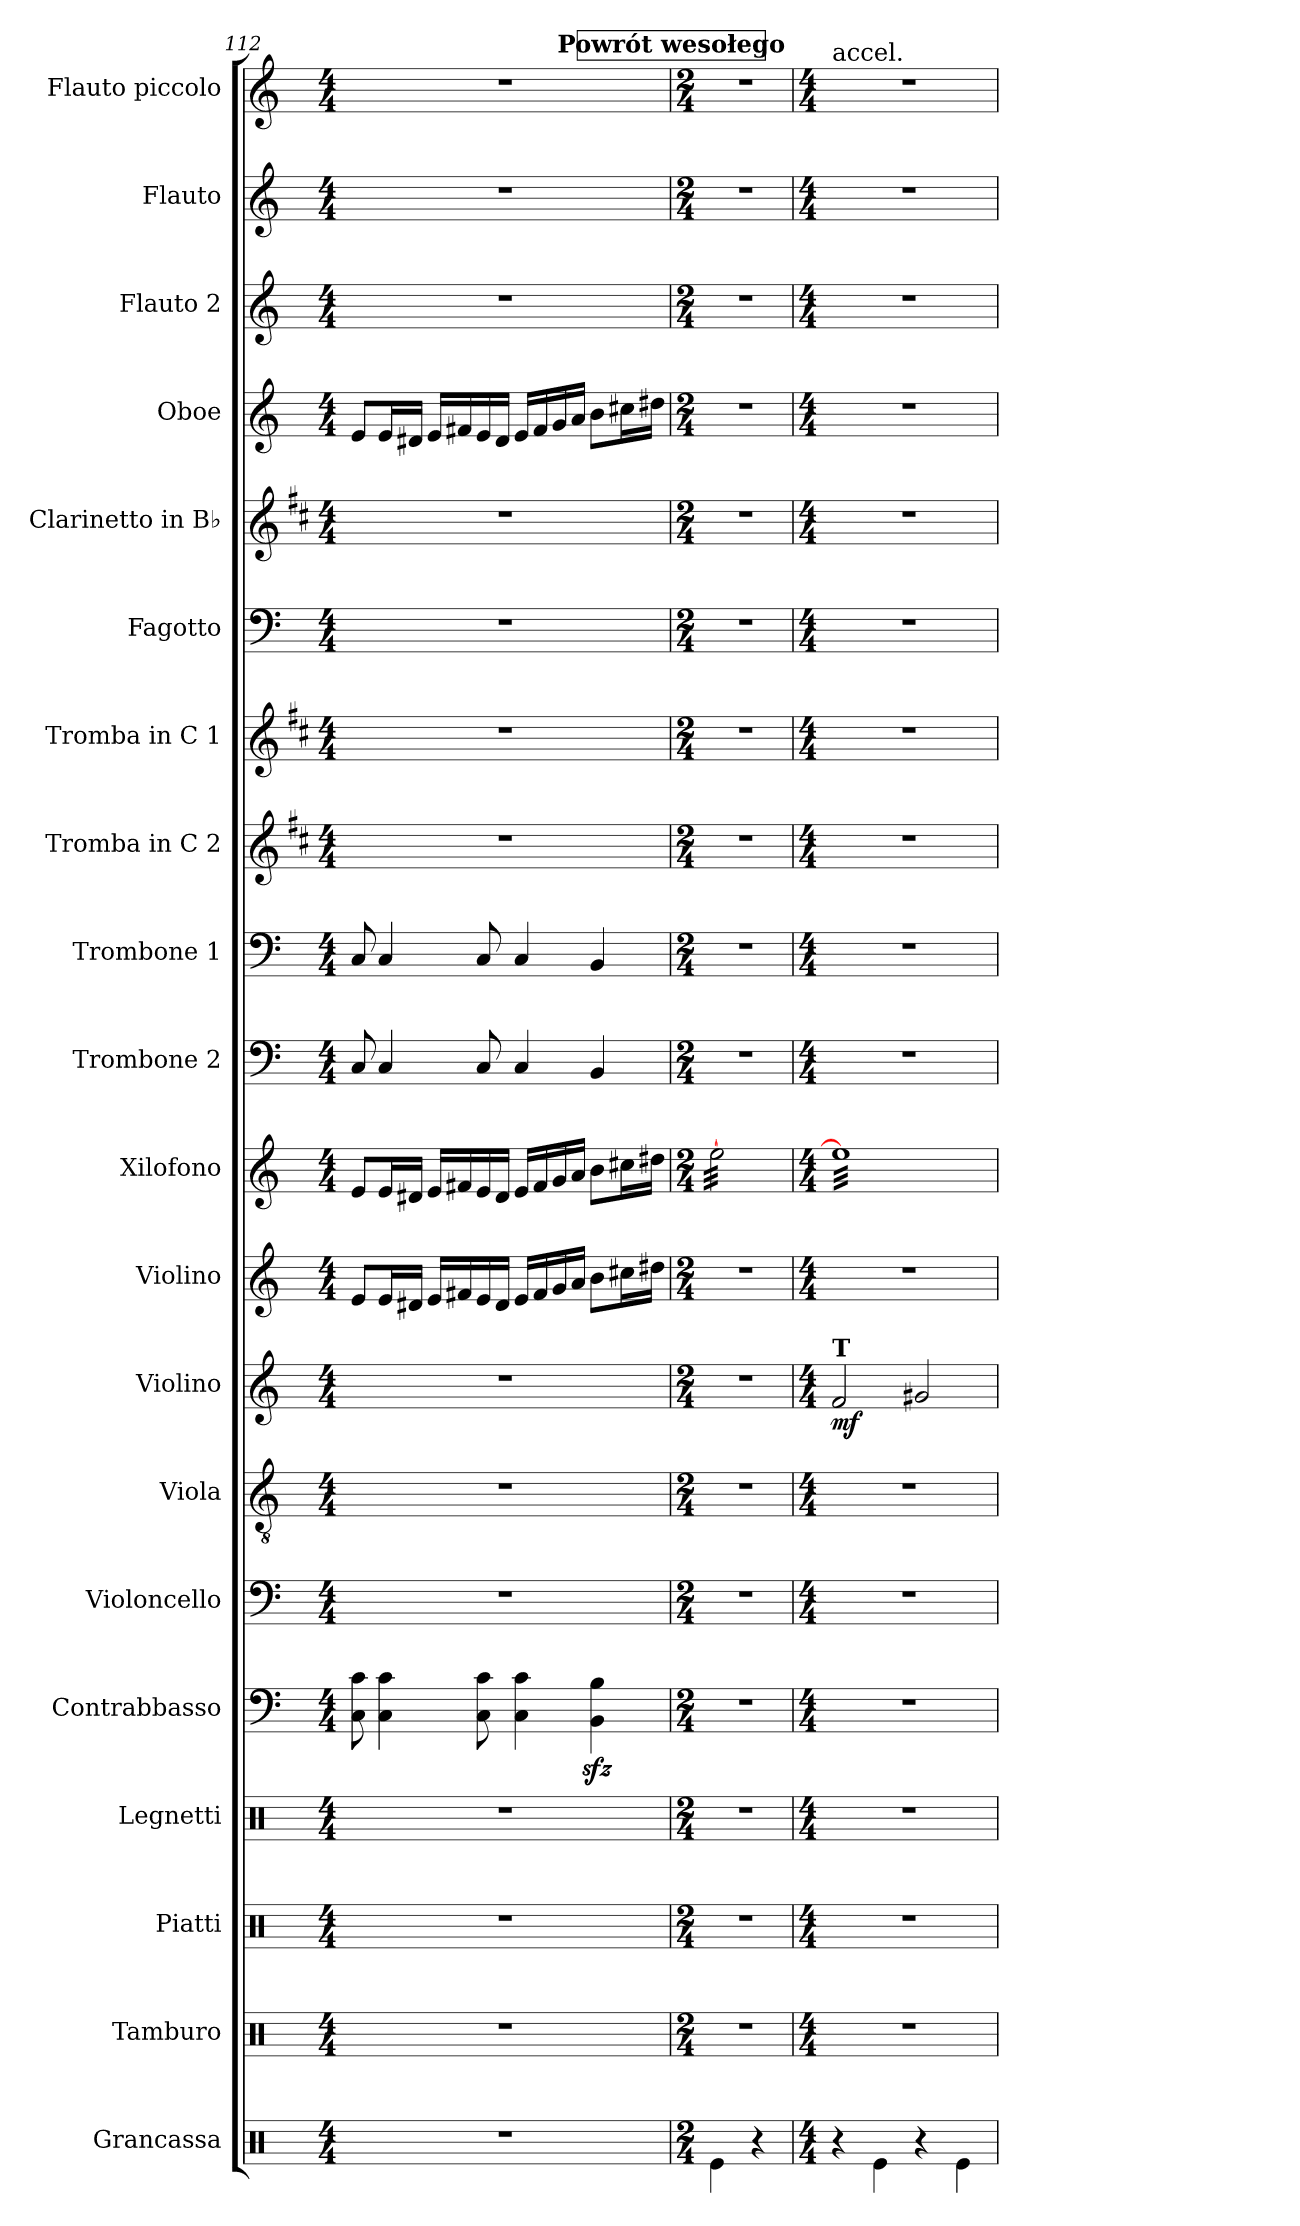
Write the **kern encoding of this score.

**kern	**kern	**kern	**kern	**kern	**kern	**kern	**kern	**dynam	**kern	**kern	**kern	**kern	**kern	**kern	**kern	**kern	**kern	**kern	**kern	**kern
*part20	*part19	*part18	*part17	*part16	*part15	*part14	*part13	*part13	*part12	*part11	*part10	*part9	*part8	*part7	*part6	*part5	*part4	*part3	*part2	*part1
*staff20	*staff19	*staff18	*staff17	*staff16	*staff15	*staff14	*staff13	*staff13	*staff12	*staff11	*staff10	*staff9	*staff8	*staff7	*staff6	*staff5	*staff4	*staff3	*staff2	*staff1
*I"Grancassa	*I"Tamburo	*I"Piatti	*I"Legnetti	*I"Contrabbasso	*I"Violoncello	*I"Viola	*I"Violino	*	*I"Violino	*I"Xilofono	*I"Trombone 2	*I"Trombone 1	*I"Tromba in C 2	*I"Tromba in C 1	*I"Fagotto	*I"Clarinetto in B♭	*I"Oboe	*I"Flauto 2	*I"Flauto	*I"Flauto piccolo
*I'Gr.	*I'Tamb.	*I'P-tti	*I'L-tti	*I'C-b.	*I'V-c.	*I'V-la	*I'V-no	*	*I'V-no	*I'Xil.	*I'Tr-ne 2	*I'Tr-ne 1	*I'Tr-ba in C 2	*I'Tr-ba in C 1	*I'Fag.	*I'Cl. in B♭	*I'Ob.	*I'Fl. 2	*I'Fl.	*I'Fl. picc.
!!LO:PB:g=z
*clefX	*clefX	*clefX	*clefX	*clefF4	*clefF4	*clefGv2	*clefG2	*	*clefG2	*clefG2	*clefF4	*clefF4	*clefG2	*clefG2	*clefF4	*clefG2	*clefG2	*clefG2	*clefG2	*clefG2
*	*	*	*	*ITrd7c12	*	*	*	*	*	*ITrd-7c-12	*	*	*ITrd1c2	*ITrd1c2	*	*ITrd1c2	*	*	*	*ITrd-7c-12
*k[]	*k[]	*k[]	*k[]	*k[]	*k[]	*k[]	*k[]	*	*k[]	*k[]	*k[]	*k[]	*k[]	*k[]	*k[]	*k[]	*k[]	*k[]	*k[]	*k[]
*M4/4	*M4/4	*M4/4	*M4/4	*M4/4	*M4/4	*M4/4	*M4/4	*	*M4/4	*M4/4	*M4/4	*M4/4	*M4/4	*M4/4	*M4/4	*M4/4	*M4/4	*M4/4	*M4/4	*M4/4
=112	=112	=112	=112	=112	=112	=112	=112	=112	=112	=112	=112	=112	=112	=112	=112	=112	=112	=112	=112	=112
1r	1r	1r	1r	8CC\ 8C\	1r	1r	1r	.	8e/L	8ee/L	8C/	8C/	1r	1r	1r	1r	8e/L	1r	1r	1r
.	.	.	.	4CC\ 4C\	.	.	.	.	16e/L	16ee/L	4C/	4C/	.	.	.	.	16e/L	.	.	.
.	.	.	.	.	.	.	.	.	16d#X/JJ	16dd#X/JJ	.	.	.	.	.	.	16d#X/JJ	.	.	.
.	.	.	.	.	.	.	.	.	16e/LL	16ee/LL	.	.	.	.	.	.	16e/LL	.	.	.
.	.	.	.	.	.	.	.	.	16f#X/	16ff#X/	.	.	.	.	.	.	16f#X/	.	.	.
.	.	.	.	8CC\ 8C\	.	.	.	.	16e/	16ee/	8C/	8C/	.	.	.	.	16e/	.	.	.
.	.	.	.	.	.	.	.	.	16d#/JJ	16dd#/JJ	.	.	.	.	.	.	16d#/JJ	.	.	.
.	.	.	.	4CC\ 4C\	.	.	.	.	16e/LL	16ee/LL	4C/	4C/	.	.	.	.	16e/LL	.	.	.
.	.	.	.	.	.	.	.	.	16f#/	16ff#/	.	.	.	.	.	.	16f#/	.	.	.
.	.	.	.	.	.	.	.	.	16g/	16gg/	.	.	.	.	.	.	16g/	.	.	.
.	.	.	.	.	.	.	.	.	16a/JJ	16aa/JJ	.	.	.	.	.	.	16a/JJ	.	.	.
.	.	.	.	4BBB\zz< 4BB\zz<	.	.	.	.	8b\L	8bb\L	4BB/	4BB/	.	.	.	.	8b\L	.	.	.
.	.	.	.	.	.	.	.	.	16cc#X\L	16ccc#X\L	.	.	.	.	.	.	16cc#X\L	.	.	.
.	.	.	.	.	.	.	.	.	16dd#X\JJ	16ddd#X\JJ	.	.	.	.	.	.	16dd#X\JJ	.	.	.
!!LO:REH:place=s1:a:B:fs=14:t=Powrót wesołego
=113	=113	=113	=113	=113	=113	=113	=113	=113	=113	=113	=113	=113	=113	=113	=113	=113	=113	=113	=113	=113
*M2/4	*M2/4	*M2/4	*M2/4	*M2/4	*M2/4	*M2/4	*M2/4	*	*M2/4	*M2/4	*M2/4	*M2/4	*M2/4	*M2/4	*M2/4	*M2/4	*M2/4	*M2/4	*M2/4	*M2/4
*	*	*	*	*	*	*	*	*	*	*tremolo	*	*	*	*	*	*	*	*	*	*
4Re\	2r	2r	2r	2r	2r	2r	2r	.	2r	[32eee\LLL	2r	2r	2r	2r	2r	2r	2r	2r	2r	2r
.	.	.	.	.	.	.	.	.	.	32eee\	.	.	.	.	.	.	.	.	.	.
.	.	.	.	.	.	.	.	.	.	32eee\	.	.	.	.	.	.	.	.	.	.
.	.	.	.	.	.	.	.	.	.	32eee\	.	.	.	.	.	.	.	.	.	.
.	.	.	.	.	.	.	.	.	.	32eee\	.	.	.	.	.	.	.	.	.	.
.	.	.	.	.	.	.	.	.	.	32eee\	.	.	.	.	.	.	.	.	.	.
.	.	.	.	.	.	.	.	.	.	32eee\	.	.	.	.	.	.	.	.	.	.
.	.	.	.	.	.	.	.	.	.	32eee\	.	.	.	.	.	.	.	.	.	.
4r	.	.	.	.	.	.	.	.	.	32eee\	.	.	.	.	.	.	.	.	.	.
.	.	.	.	.	.	.	.	.	.	32eee\	.	.	.	.	.	.	.	.	.	.
.	.	.	.	.	.	.	.	.	.	32eee\	.	.	.	.	.	.	.	.	.	.
.	.	.	.	.	.	.	.	.	.	32eee\	.	.	.	.	.	.	.	.	.	.
.	.	.	.	.	.	.	.	.	.	32eee\	.	.	.	.	.	.	.	.	.	.
.	.	.	.	.	.	.	.	.	.	32eee\	.	.	.	.	.	.	.	.	.	.
.	.	.	.	.	.	.	.	.	.	32eee\	.	.	.	.	.	.	.	.	.	.
.	.	.	.	.	.	.	.	.	.	32eee\JJJ	.	.	.	.	.	.	.	.	.	.
=114	=114	=114	=114	=114	=114	=114	=114	=114	=114	=114	=114	=114	=114	=114	=114	=114	=114	=114	=114	=114
*M4/4	*M4/4	*M4/4	*M4/4	*M4/4	*M4/4	*M4/4	*M4/4	*	*M4/4	*M4/4	*M4/4	*M4/4	*M4/4	*M4/4	*M4/4	*M4/4	*M4/4	*M4/4	*M4/4	*M4/4
!	!	!	!	!	!	!	!	!	!	!	!	!	!	!	!	!	!	!	!	!LO:TX:a:t=accel.
!	!	!	!	!	!	!	!LO:TX:a:B:t=T	!	!	!	!	!	!	!	!	!	!	!	!	!
!	!	!	!	!	!	!	!	!LO:DY:b	!	!	!	!	!	!	!	!	!	!	!	!
4r	1r	1r	1r	1r	1r	1r	2f/	mf	1r	32eee]LLL	1r	1r	1r	1r	1r	1r	1r	1r	1r	1r
.	.	.	.	.	.	.	.	.	.	32eee	.	.	.	.	.	.	.	.	.	.
.	.	.	.	.	.	.	.	.	.	32eee	.	.	.	.	.	.	.	.	.	.
.	.	.	.	.	.	.	.	.	.	32eee	.	.	.	.	.	.	.	.	.	.
.	.	.	.	.	.	.	.	.	.	32eee	.	.	.	.	.	.	.	.	.	.
.	.	.	.	.	.	.	.	.	.	32eee	.	.	.	.	.	.	.	.	.	.
.	.	.	.	.	.	.	.	.	.	32eee	.	.	.	.	.	.	.	.	.	.
.	.	.	.	.	.	.	.	.	.	32eee	.	.	.	.	.	.	.	.	.	.
4Re\	.	.	.	.	.	.	.	.	.	32eee	.	.	.	.	.	.	.	.	.	.
.	.	.	.	.	.	.	.	.	.	32eee	.	.	.	.	.	.	.	.	.	.
.	.	.	.	.	.	.	.	.	.	32eee	.	.	.	.	.	.	.	.	.	.
.	.	.	.	.	.	.	.	.	.	32eee	.	.	.	.	.	.	.	.	.	.
.	.	.	.	.	.	.	.	.	.	32eee	.	.	.	.	.	.	.	.	.	.
.	.	.	.	.	.	.	.	.	.	32eee	.	.	.	.	.	.	.	.	.	.
.	.	.	.	.	.	.	.	.	.	32eee	.	.	.	.	.	.	.	.	.	.
.	.	.	.	.	.	.	.	.	.	32eee	.	.	.	.	.	.	.	.	.	.
4r	.	.	.	.	.	.	2g#X/	.	.	32eee	.	.	.	.	.	.	.	.	.	.
.	.	.	.	.	.	.	.	.	.	32eee	.	.	.	.	.	.	.	.	.	.
.	.	.	.	.	.	.	.	.	.	32eee	.	.	.	.	.	.	.	.	.	.
.	.	.	.	.	.	.	.	.	.	32eee	.	.	.	.	.	.	.	.	.	.
.	.	.	.	.	.	.	.	.	.	32eee	.	.	.	.	.	.	.	.	.	.
.	.	.	.	.	.	.	.	.	.	32eee	.	.	.	.	.	.	.	.	.	.
.	.	.	.	.	.	.	.	.	.	32eee	.	.	.	.	.	.	.	.	.	.
.	.	.	.	.	.	.	.	.	.	32eee	.	.	.	.	.	.	.	.	.	.
4Re\	.	.	.	.	.	.	.	.	.	32eee	.	.	.	.	.	.	.	.	.	.
.	.	.	.	.	.	.	.	.	.	32eee	.	.	.	.	.	.	.	.	.	.
.	.	.	.	.	.	.	.	.	.	32eee	.	.	.	.	.	.	.	.	.	.
.	.	.	.	.	.	.	.	.	.	32eee	.	.	.	.	.	.	.	.	.	.
.	.	.	.	.	.	.	.	.	.	32eee	.	.	.	.	.	.	.	.	.	.
.	.	.	.	.	.	.	.	.	.	32eee	.	.	.	.	.	.	.	.	.	.
.	.	.	.	.	.	.	.	.	.	32eee	.	.	.	.	.	.	.	.	.	.
.	.	.	.	.	.	.	.	.	.	32eeeJJJ	.	.	.	.	.	.	.	.	.	.
*	*	*	*	*	*	*	*	*	*	*Xtremolo	*	*	*	*	*	*	*	*	*	*
=	=	=	=	=	=	=	=	=	=	=	=	=	=	=	=	=	=	=	=	=
*-	*-	*-	*-	*-	*-	*-	*-	*-	*-	*-	*-	*-	*-	*-	*-	*-	*-	*-	*-	*-
